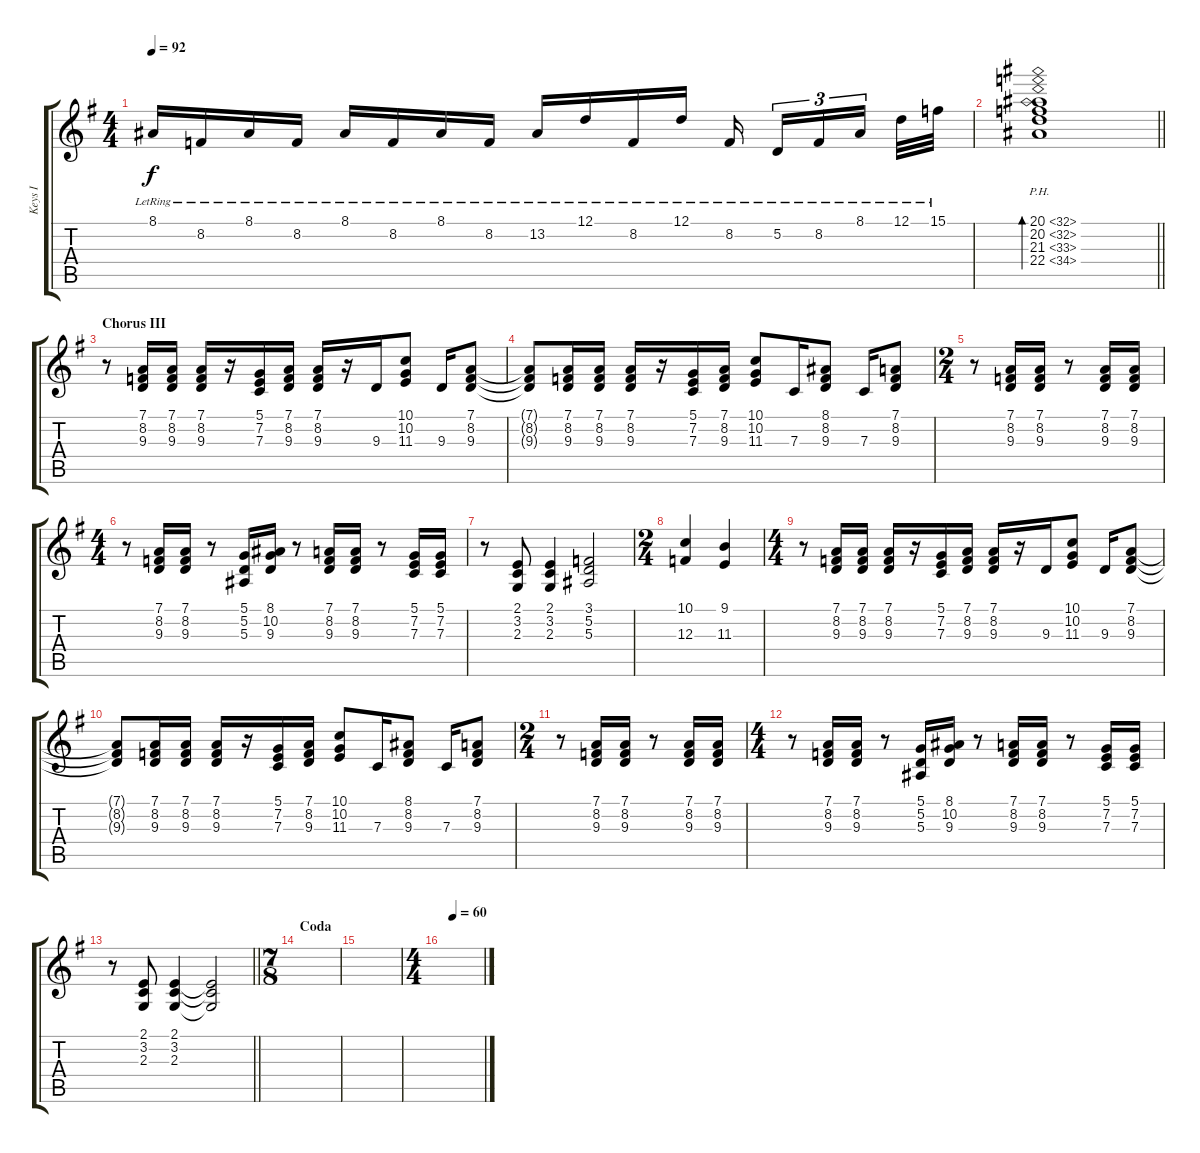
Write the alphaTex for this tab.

\track ("Keys I" "Keys I") {instrument acousticgrandpiano}
\staff {score tabs}
\tuning (D4 A3 F3 C3 G2 D2) {hide}
\ts (4 4)
\tempo 92
\clef g2
\ks eminor
8.1{lr}.16{dy f} 8.2{lr}.16 8.1{lr}.16 8.2{lr}.16 8.1{lr}.16 8.2{lr}.16 8.1{lr}.16 8.2{lr}.16 13.2{lr}.16 12.1{lr}.16 8.2{lr}.16 12.1{lr}.16 8.2{lr}.16{beam splitsecondary} 5.2{lr}.16{tu (3 2)} 8.2{lr}.16{tu (3 2)} 8.1{lr}.16{tu (3 2) beam splitsecondary} 12.1{lr}.32 15.1{lr}.32 |
\barLineRight lightlight
(20.1{ph 12} 20.2{ph 12} 21.3{ph 12} 22.4{ph 12}).1{bd 120} |
\section ("" "Chorus III")
r.8 (7.1 8.2 9.3).16 (7.1 8.2 9.3).16 (7.1 8.2 9.3).16 r.16 (5.1 7.2 7.3).16 (7.1 8.2 9.3).16 (7.1 8.2 9.3).16 r.16 9.3.16 (10.1 10.2 11.3).8 9.3.16 (7.1 8.2 9.3).8 |
(7.1{t} 8.2{t} 9.3{t}).8 (7.1 8.2 9.3).16 (7.1 8.2 9.3).16 (7.1 8.2 9.3).16 r.16 (5.1 7.2 7.3).16 (7.1 8.2 9.3).16 (10.1 10.2 11.3).8 7.3.16 (8.1 8.2 9.3).8 7.3.16 (7.1 8.2 9.3).8 |
\ts (2 4)
r.8 (7.1 8.2 9.3).16 (7.1 8.2 9.3).16 r.8 (7.1 8.2 9.3).16 (7.1 8.2 9.3).16 |
\ts (4 4)
r.8 (7.1 8.2 9.3).16 (7.1 8.2 9.3).16 r.8 (5.1 5.2 5.3).16 (8.1 10.2 9.3).16 r.8 (7.1 8.2 9.3).16 (7.1 8.2 9.3).16 r.8 (5.1 7.2 7.3).16 (5.1 7.2 7.3).16 |
r.8 (2.1 3.2 2.3).8 (2.1 3.2 2.3).4 (3.1 5.2 5.3).2 |
\ts (2 4)
(10.1 12.3).4 (9.1 11.3).4 |
\ts (4 4)
r.8 (7.1 8.2 9.3).16 (7.1 8.2 9.3).16 (7.1 8.2 9.3).16 r.16 (5.1 7.2 7.3).16 (7.1 8.2 9.3).16 (7.1 8.2 9.3).16 r.16 9.3.16 (10.1 10.2 11.3).8 9.3.16 (7.1 8.2 9.3).8 |
(7.1{t} 8.2{t} 9.3{t}).8 (7.1 8.2 9.3).16 (7.1 8.2 9.3).16 (7.1 8.2 9.3).16 r.16 (5.1 7.2 7.3).16 (7.1 8.2 9.3).16 (10.1 10.2 11.3).8 7.3.16 (8.1 8.2 9.3).8 7.3.16 (7.1 8.2 9.3).8 |
\ts (2 4)
r.8 (7.1 8.2 9.3).16 (7.1 8.2 9.3).16 r.8 (7.1 8.2 9.3).16 (7.1 8.2 9.3).16 |
\ts (4 4)
r.8 (7.1 8.2 9.3).16 (7.1 8.2 9.3).16 r.8 (5.1 5.2 5.3).16 (8.1 10.2 9.3).16 r.8 (7.1 8.2 9.3).16 (7.1 8.2 9.3).16 r.8 (5.1 7.2 7.3).16 (5.1 7.2 7.3).16 |
\barLineRight lightlight
r.8 (2.1 3.2 2.3).8 (2.1 3.2 2.3).4 (2.1{t} 3.2{t} 2.3{t}).2 |
\ts (7 8)
\section ("" "Coda")
|
|
\ts (4 4)
\tempo (60 0.25)
